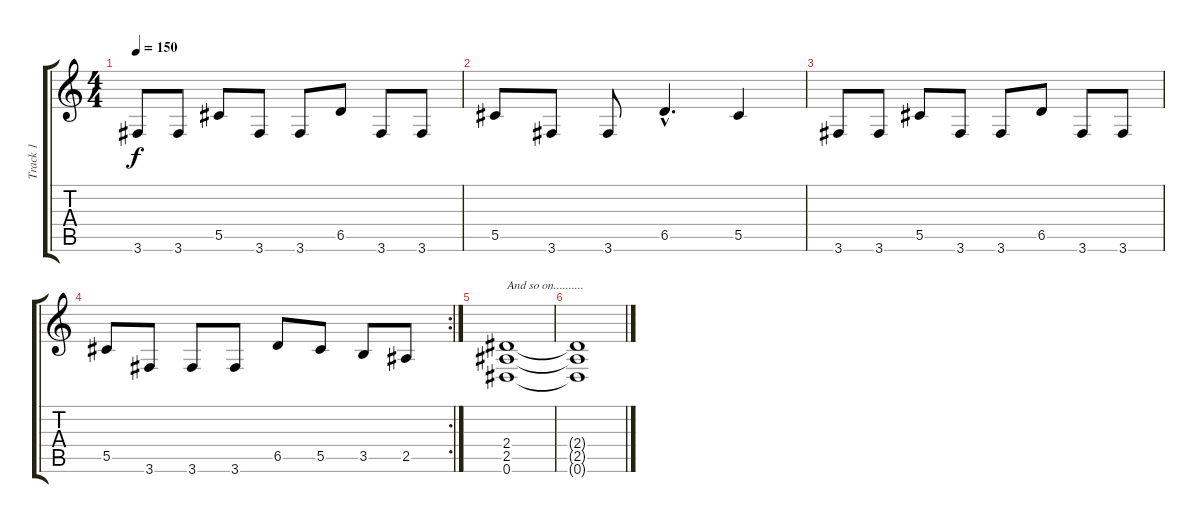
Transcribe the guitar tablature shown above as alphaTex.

\track ("Track 1" "Track 1") {instrument distortionguitar}
\staff {score tabs}
\tuning (Eb4 Bb3 Gb3 Db3 Ab2 Eb2) {hide}
\ts (4 4)
\tempo 150
\clef g2
\ks c
3.6.8{dy f} 3.6.8 5.5.8 3.6.8 3.6.8 6.5.8 3.6.8 3.6.8 |
5.5.8 3.6.8 3.6.8 6.5{hac}.4{d} 5.5.4 |
3.6.8 3.6.8 5.5.8 3.6.8 3.6.8 6.5.8 3.6.8 3.6.8 |
\rc 2
5.5.8 3.6.8 3.6.8 3.6.8 6.5.8 5.5.8 3.5.8 2.5.8 |
(2.4 2.5 0.6).1{txt "And so on.........."} |
(2.4{t} 2.5{t} 0.6{t}).1
